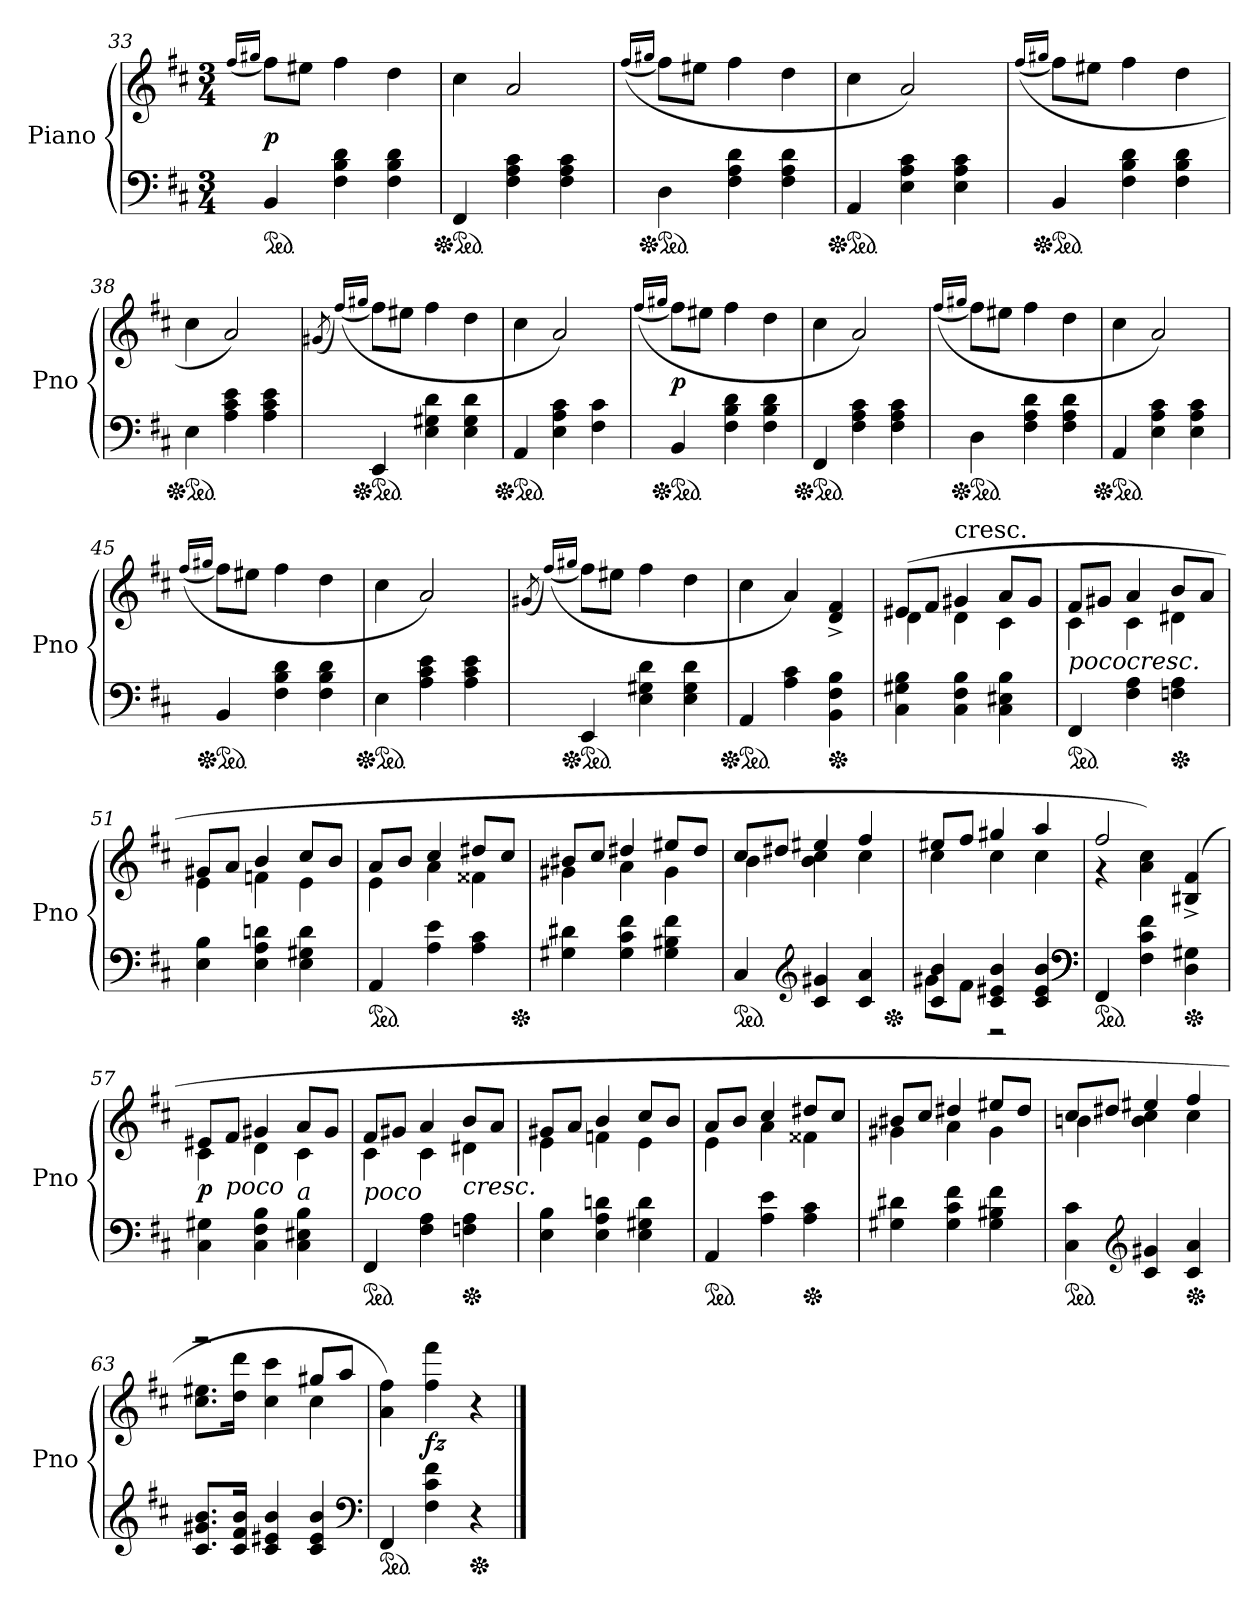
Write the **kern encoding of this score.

**kern	**kern	**dynam
*part1	*part1	*part1
*staff2	*staff1	*staff1/2
*I"Piano	*	*
*I'Pno	*	*
*clefF4	*clefG2	*
*k[f#c#]	*k[f#c#]	*
*b:	*b:	*
*M3/4	*M3/4	*
=33	=33	=33
.	(<16qff#/LL	.
.	16qgg#X/JJ	.
*ped	*	*
4BB	8ff#L)	p
.	8ee#XJ	.
4F# 4B 4d	4ff#	.
4F# 4B 4d	4dd	.
=34	=34	=34
*Xped	*	*
*ped	*	*
4FF#	4cc#	.
4F# 4A 4c#	2a	.
4F# 4A 4c#	.	.
=35	=35	=35
.	(<(>16qff#/LL	.
.	16qgg#X/JJ	.
*Xped	*	*
*ped	*	*
4D	8ff#L)	.
.	8ee#XJ	.
4F# 4A 4d	4ff#	.
4F# 4A 4d	4dd	.
=36	=36	=36
*Xped	*	*
*ped	*	*
4AA	4cc#	.
4E 4A 4c#	2a)	.
4E 4A 4c#	.	.
=37	=37	=37
.	(<(>16qff#/LL	.
.	16qgg#X/JJ	.
*Xped	*	*
*ped	*	*
4BB	8ff#L)	.
.	8ee#XJ	.
4F# 4B 4d	4ff#	.
4F# 4B 4d	4dd	.
=38	=38	=38
*Xped	*	*
*ped	*	*
4E	4cc#	.
4A 4c# 4e	2a)	.
4A 4c# 4e	.	.
=39	=39	=39
.	(8qg#X/	.
.	(<(>16qff#/LL)	.
.	16qgg#X/JJ	.
*Xped	*	*
*ped	*	*
4EE	8ff#L)	.
.	8ee#XJ	.
4E 4G#X 4d	4ff#	.
4E 4G# 4d	4dd	.
=40	=40	=40
*Xped	*	*
*ped	*	*
4AA	4cc#	.
4E 4A 4c#	2a)	.
4F# 4c#	.	.
=41	=41	=41
.	(<(>16qff#/LL	.
.	16qgg#X/JJ	.
*Xped	*	*
*ped	*	*
4BB	8ff#L)	p
.	8ee#XJ	.
4F# 4B 4d	4ff#	.
4F# 4B 4d	4dd	.
=42	=42	=42
*Xped	*	*
*ped	*	*
4FF#	4cc#	.
4F# 4A 4c#	2a)	.
4F# 4A 4c#	.	.
=43	=43	=43
.	(<(>16qff#/LL	.
.	16qgg#X/JJ	.
*Xped	*	*
*ped	*	*
4D	8ff#L)	.
.	8ee#XJ	.
4F# 4A 4d	4ff#	.
4F# 4A 4d	4dd	.
=44	=44	=44
*Xped	*	*
*ped	*	*
4AA	4cc#	.
4E 4A 4c#	2a)	.
4E 4A 4c#	.	.
=45	=45	=45
.	(<(>16qff#/LL	.
.	16qgg#X/JJ	.
*Xped	*	*
*ped	*	*
4BB	8ff#L)	.
.	8ee#XJ	.
4F# 4B 4d	4ff#	.
4F# 4B 4d	4dd	.
=46	=46	=46
*Xped	*	*
*ped	*	*
4E	4cc#	.
4A 4c# 4e	2a)	.
4A 4c# 4e	.	.
=47	=47	=47
.	(8qg#X/	.
.	(<(>16qff#/LL)	.
.	16qgg#X/JJ	.
*Xped	*	*
*ped	*	*
4EE	8ff#L)	.
.	8ee#XJ	.
4E 4G#X 4d	4ff#	.
4E 4G# 4d	4dd	.
=48	=48	=48
*Xped	*	*
*ped	*	*
4AA	4cc#	.
4A 4c#	4a)	.
*Xped	*	*
4BB 4F# 4B	4d^ 4f#^	.
=49	=49	=49
*	*^	*
4C# 4G#X 4B	(8e#XL	4d	.
.	8f#J	.	.
!	!LO:TX:t=cresc.	!	!
4C# 4F# 4B	4g#X	4d	.
4C# 4E#X 4B	8aL	4c#	.
.	8g#J	.	.
=50	=50	=50	=50
!	!LO:TX:b:i:t=poco	!	!
*ped	*	*	*
4FF#	8f#L	4c#	.
.	8g#XJ	.	.
!	!LO:TX:b:i:t=cresc.	!	!
4F# 4A	4a	4c#	.
*Xped	*	*	*
4Fn 4A	8bL	4d#X	.
.	8aJ	.	.
=51	=51	=51	=51
4E 4B	8g#XL	4e	.
.	8aJ	.	.
4E 4A 4dn	4b	4fn	.
4E 4G#X 4d	8cc#L	4e	.
.	8bJ	.	.
=52	=52	=52	=52
*ped	*	*	*
4AA	8aL	4e	.
.	8bJ	.	.
4A 4e	4cc#	4a	.
4A 4c#	8dd#XL	4f##X	.
.	8cc#J	.	.
*Xped	*	*	*
=53	=53	=53	=53
4G#X 4d#X	8b#XL	4g#X	.
.	8cc#J	.	.
4G# 4c# 4f#	4dd#X	4a	.
4G# 4B#X 4f#	8ee#XL	4g#	.
.	8dd#J	.	.
=54	=54	=54	=54
*ped	*	*	*
4C#	8cc#L	4b	.
.	8dd#XJ	.	.
*clefG2	*	*	*
4c# 4g#X	4ee#X	4b 4cc#	.
4c# 4a	4ff#	4cc#	.
*Xped	*	*	*
=55	=55	=55	=55
*^	*	*	*
4c# 4b	8g#XL	8ee#XL	4cc#	.
.	8f#J	8ff#J	.	.
4c# 4e#X 4b	2r	4gg#X	4cc#	.
4c# 4e# 4b	.	4aa	4cc#	.
*v	*v	*	*	*
*clefF4	*	*	*
=56	=56	=56	=56
*ped	*	*	*
4FF#	2ff#	4r	.
4F# 4c# 4f#	.	4a 4cc#)	.
*Xped	*	*	*
4D 4G#X	(4B#X^> 4f#^>	4ryy	.
=57	=57	=57	=57
4C# 4G#X	8e#XL	4c#	p
!	!LO:TX:b:i:t=poco	!	!
.	8f#J	.	.
4C# 4F# 4B	4g#X	4d	.
!	!LO:TX:b:i:t=a	!	!
4C# 4E#X 4B	8aL	4c#	.
.	8g#J	.	.
=58	=58	=58	=58
!	!LO:TX:b:i:t=poco	!	!
*ped	*	*	*
4FF#	8f#L	4c#	.
.	8g#XJ	.	.
4F# 4A	4a	4c#	.
!	!LO:TX:b:i:t=cresc.	!	!
*Xped	*	*	*
4Fn 4A	8bL	4d#X	.
.	8aJ	.	.
=59	=59	=59	=59
4E 4B	8g#XL	4e	.
.	8aJ	.	.
4E 4A 4dn	4b	4fn	.
4E 4G#X 4d	8cc#L	4e	.
.	8bJ	.	.
=60	=60	=60	=60
*ped	*	*	*
4AA	8aL	4e	.
.	8bJ	.	.
4A 4e	4cc#	4a	.
*Xped	*	*	*
4A 4c#	8dd#XL	4f##X	.
.	8cc#J	.	.
=61	=61	=61	=61
4G#X 4d#X	8b#XL	4g#X	.
.	8cc#J	.	.
4G# 4c# 4f#	4dd#X	4a	.
4G# 4B#X 4f#	8ee#XL	4g#	.
.	8dd#J	.	.
=62	=62	=62	=62
*ped	*	*	*
4C# 4c#	8cc#L	4bn	.
.	8dd#XJ	.	.
*clefG2	*	*	*
4c# 4g#X	4ee#X	4b 4cc#	.
*Xped	*	*	*
4c# 4a	4ff#	4cc#	.
=63	=63	=63	=63
8.c# 8.g#X 8.bL	2r	8.cc# 8.ee#XL	.
16c# 16f# 16bJk	.	16dd 16dddJk	.
4c# 4e#X 4b	.	4cc# 4ccc#	.
4c# 4e# 4b	8gg#XL	4cc#	.
.	8aaJ	.	.
*	*v	*v	*
*clefF4	*	*
=64	=64	=64
*ped	*	*
4FF#	4a 4ff#)	.
4F# 4c# 4f#	4ff# 4fff#	fz
*Xped	*	*
4r	4r	.
==	==	==
*-	*-	*-
